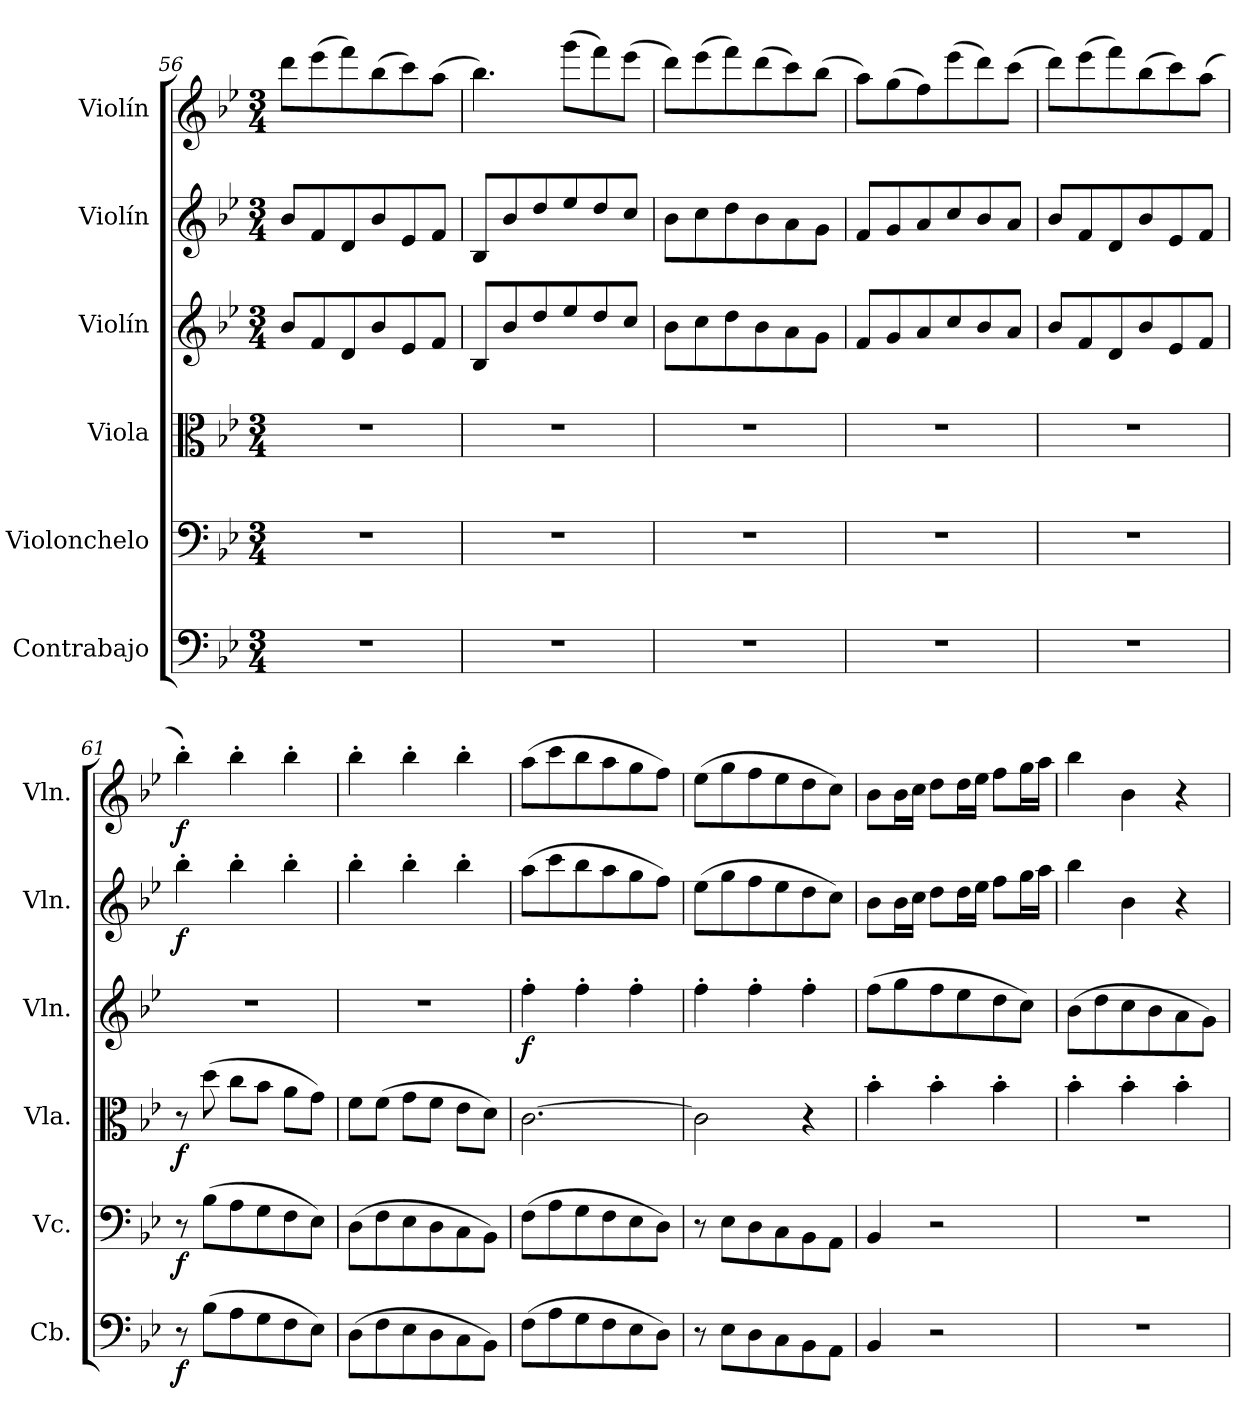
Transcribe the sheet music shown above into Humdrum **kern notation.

**kern	**dynam	**kern	**dynam	**kern	**dynam	**kern	**dynam	**kern	**dynam	**kern	**dynam
*part6	*part6	*part5	*part5	*part4	*part4	*part3	*part3	*part2	*part2	*part1	*part1
*staff6	*staff6	*staff5	*staff5	*staff4	*staff4	*staff3	*staff3	*staff2	*staff2	*staff1	*staff1
*I"Contrabajo	*	*I"Violonchelo	*	*I"Viola	*	*I"Violín	*	*I"Violín	*	*I"Violín	*
*I'Cb.	*	*I'Vc.	*	*I'Vla.	*	*I'Vln.	*	*I'Vln.	*	*I'Vln.	*
*clefF4	*	*clefF4	*	*clefC3	*	*clefG2	*	*clefG2	*	*clefG2	*
*ITrd7c12	*	*	*	*	*	*	*	*	*	*	*
*k[b-e-]	*	*k[b-e-]	*	*k[b-e-]	*	*k[b-e-]	*	*k[b-e-]	*	*k[b-e-]	*
*M3/4	*	*M3/4	*	*M3/4	*	*M3/4	*	*M3/4	*	*M3/4	*
=56	=56	=56	=56	=56	=56	=56	=56	=56	=56	=56	=56
2.r	.	2.r	.	2.r	.	8b-/L	.	8b-/L	.	8ddd\L	.
.	.	.	.	.	.	8f/	.	8f/	.	(>8eee-\	.
.	.	.	.	.	.	8d/	.	8d/	.	8fff\)	.
.	.	.	.	.	.	8b-/	.	8b-/	.	(>8bb-\	.
.	.	.	.	.	.	8e-/	.	8e-/	.	8ccc\)	.
.	.	.	.	.	.	8f/J	.	8f/J	.	(>8aa\J	.
=57	=57	=57	=57	=57	=57	=57	=57	=57	=57	=57	=57
2.r	.	2.r	.	2.r	.	8B-/L	.	8B-/L	.	4.bb-\)	.
.	.	.	.	.	.	8b-/	.	8b-/	.	.	.
.	.	.	.	.	.	8dd/	.	8dd/	.	.	.
.	.	.	.	.	.	8ee-/	.	8ee-/	.	(>8ggg\L	.
.	.	.	.	.	.	8dd/	.	8dd/	.	8fff\)	.
.	.	.	.	.	.	8cc/J	.	8cc/J	.	(>8eee-\J	.
=58	=58	=58	=58	=58	=58	=58	=58	=58	=58	=58	=58
2.r	.	2.r	.	2.r	.	8b-\L	.	8b-\L	.	8ddd\L)	.
.	.	.	.	.	.	8cc\	.	8cc\	.	(>8eee-\	.
.	.	.	.	.	.	8dd\	.	8dd\	.	8fff\)	.
.	.	.	.	.	.	8b-\	.	8b-\	.	(>8ddd\	.
.	.	.	.	.	.	8a\	.	8a\	.	8ccc\)	.
.	.	.	.	.	.	8g\J	.	8g\J	.	(>8bb-\J	.
=59	=59	=59	=59	=59	=59	=59	=59	=59	=59	=59	=59
2.r	.	2.r	.	2.r	.	8f/L	.	8f/L	.	8aa\L)	.
.	.	.	.	.	.	8g/	.	8g/	.	(>8gg\	.
.	.	.	.	.	.	8a/	.	8a/	.	8ff\)	.
.	.	.	.	.	.	8cc/	.	8cc/	.	(>8eee-\	.
.	.	.	.	.	.	8b-/	.	8b-/	.	8ddd\)	.
.	.	.	.	.	.	8a/J	.	8a/J	.	(>8ccc\J	.
!!LO:LB:g=z
=60	=60	=60	=60	=60	=60	=60	=60	=60	=60	=60	=60
2.r	.	2.r	.	2.r	.	8b-/L	.	8b-/L	.	8ddd\L)	.
.	.	.	.	.	.	8f/	.	8f/	.	(>8eee-\	.
.	.	.	.	.	.	8d/	.	8d/	.	8fff\)	.
.	.	.	.	.	.	8b-/	.	8b-/	.	(>8bb-\	.
.	.	.	.	.	.	8e-/	.	8e-/	.	8ccc\)	.
.	.	.	.	.	.	8f/J	.	8f/J	.	(>8aa\J	.
=61	=61	=61	=61	=61	=61	=61	=61	=61	=61	=61	=61
!	!LO:DY:b	!	!LO:DY:b	!	!LO:DY:b	!	!	!	!LO:DY:b	!	!LO:DY:b
8r	f	8r	f	8r	f	2.r	.	4bb-'\	f	4bb-'\)	f
(>8BB-\L	.	(>8B-\L	.	(>8dd\	.	.	.	.	.	.	.
8AA\	.	8A\	.	8cc\L	.	.	.	4bb-'\	.	4bb-'\	.
8GG\	.	8G\	.	8b-\J	.	.	.	.	.	.	.
8FF\	.	8F\	.	8a\L	.	.	.	4bb-'\	.	4bb-'\	.
8EE-\J)	.	8E-\J)	.	8g\J)	.	.	.	.	.	.	.
=62	=62	=62	=62	=62	=62	=62	=62	=62	=62	=62	=62
(>8DD\L	.	(>8D\L	.	8f\L	.	2.r	.	4bb-'\	.	4bb-'\	.
8FF\	.	8F\	.	(>8f\J	.	.	.	.	.	.	.
8EE-\	.	8E-\	.	8g\L	.	.	.	4bb-'\	.	4bb-'\	.
8DD\	.	8D\	.	8f\J	.	.	.	.	.	.	.
8CC\	.	8C\	.	8e-\L	.	.	.	4bb-'\	.	4bb-'\	.
8BBB-\J)	.	8BB-\J)	.	8d\J)	.	.	.	.	.	.	.
=63	=63	=63	=63	=63	=63	=63	=63	=63	=63	=63	=63
!	!	!	!	!	!	!	!LO:DY:b	!	!	!	!
(>8FF\L	.	(>8F\L	.	[2.c\	.	4ff'\	f	(>8aa\L	.	(>8aa\L	.
8AA\	.	8A\	.	.	.	.	.	8ccc\	.	8ccc\	.
8GG\	.	8G\	.	.	.	4ff'\	.	8bb-\	.	8bb-\	.
8FF\	.	8F\	.	.	.	.	.	8aa\	.	8aa\	.
8EE-\	.	8E-\	.	.	.	4ff'\	.	8gg\	.	8gg\	.
8DD\J)	.	8D\J)	.	.	.	.	.	8ff\J)	.	8ff\J)	.
=64	=64	=64	=64	=64	=64	=64	=64	=64	=64	=64	=64
8r	.	8r	.	2c\]	.	4ff'\	.	(>8ee-\L	.	(>8ee-\L	.
8EE-\L	.	8E-\L	.	.	.	.	.	8gg\	.	8gg\	.
8DD\	.	8D\	.	.	.	4ff'\	.	8ff\	.	8ff\	.
8CC\	.	8C\	.	.	.	.	.	8ee-\	.	8ee-\	.
8BBB-\	.	8BB-\	.	4r	.	4ff'\	.	8dd\	.	8dd\	.
8AAA\J	.	8AA\J	.	.	.	.	.	8cc\J)	.	8cc\J)	.
=65	=65	=65	=65	=65	=65	=65	=65	=65	=65	=65	=65
4BBB-/	.	4BB-/	.	4b-'\	.	(>8ff\L	.	8b-\L	.	8b-\L	.
.	.	.	.	.	.	8gg\	.	16b-\L	.	16b-\L	.
.	.	.	.	.	.	.	.	16cc\JJ	.	16cc\JJ	.
2r	.	2r	.	4b-'\	.	8ff\	.	8dd\L	.	8dd\L	.
.	.	.	.	.	.	8ee-\	.	16dd\L	.	16dd\L	.
.	.	.	.	.	.	.	.	16ee-\JJ	.	16ee-\JJ	.
.	.	.	.	4b-'\	.	8dd\	.	8ff\L	.	8ff\L	.
.	.	.	.	.	.	8cc\J)	.	16gg\L	.	16gg\L	.
.	.	.	.	.	.	.	.	16aa\JJ	.	16aa\JJ	.
!!LO:PB:g=z
=66	=66	=66	=66	=66	=66	=66	=66	=66	=66	=66	=66
2.r	.	2.r	.	4b-'\	.	(>8b-\L	.	4bb-\	.	4bb-\	.
.	.	.	.	.	.	8dd\	.	.	.	.	.
.	.	.	.	4b-'\	.	8cc\	.	4b-\	.	4b-\	.
.	.	.	.	.	.	8b-\	.	.	.	.	.
.	.	.	.	4b-'\	.	8a\	.	4r	.	4r	.
.	.	.	.	.	.	8g\J)	.	.	.	.	.
=	=	=	=	=	=	=	=	=	=	=	=
*-	*-	*-	*-	*-	*-	*-	*-	*-	*-	*-	*-
